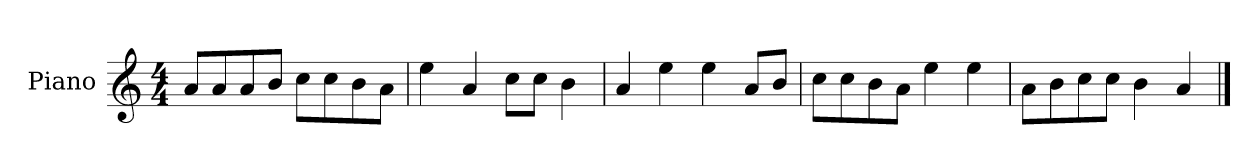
**kern
*part1
*staff1
*I"Piano
*I'P-no
*clefG2
*k[]
*M4/4
*MM90
=1
8a/L
8a/
8a/
8b/J
8cc\L
8cc\
8b\
8a\J
=2
4ee\
4a/
8cc\L
8cc\J
4b\
=3
4a/
4ee\
4ee\
8a/L
8b/J
=4
8cc\L
8cc\
8b\
8a\J
4ee\
4ee\
=5
8a\L
8b\
8cc\
8cc\J
4b\
4a/
==
*-
